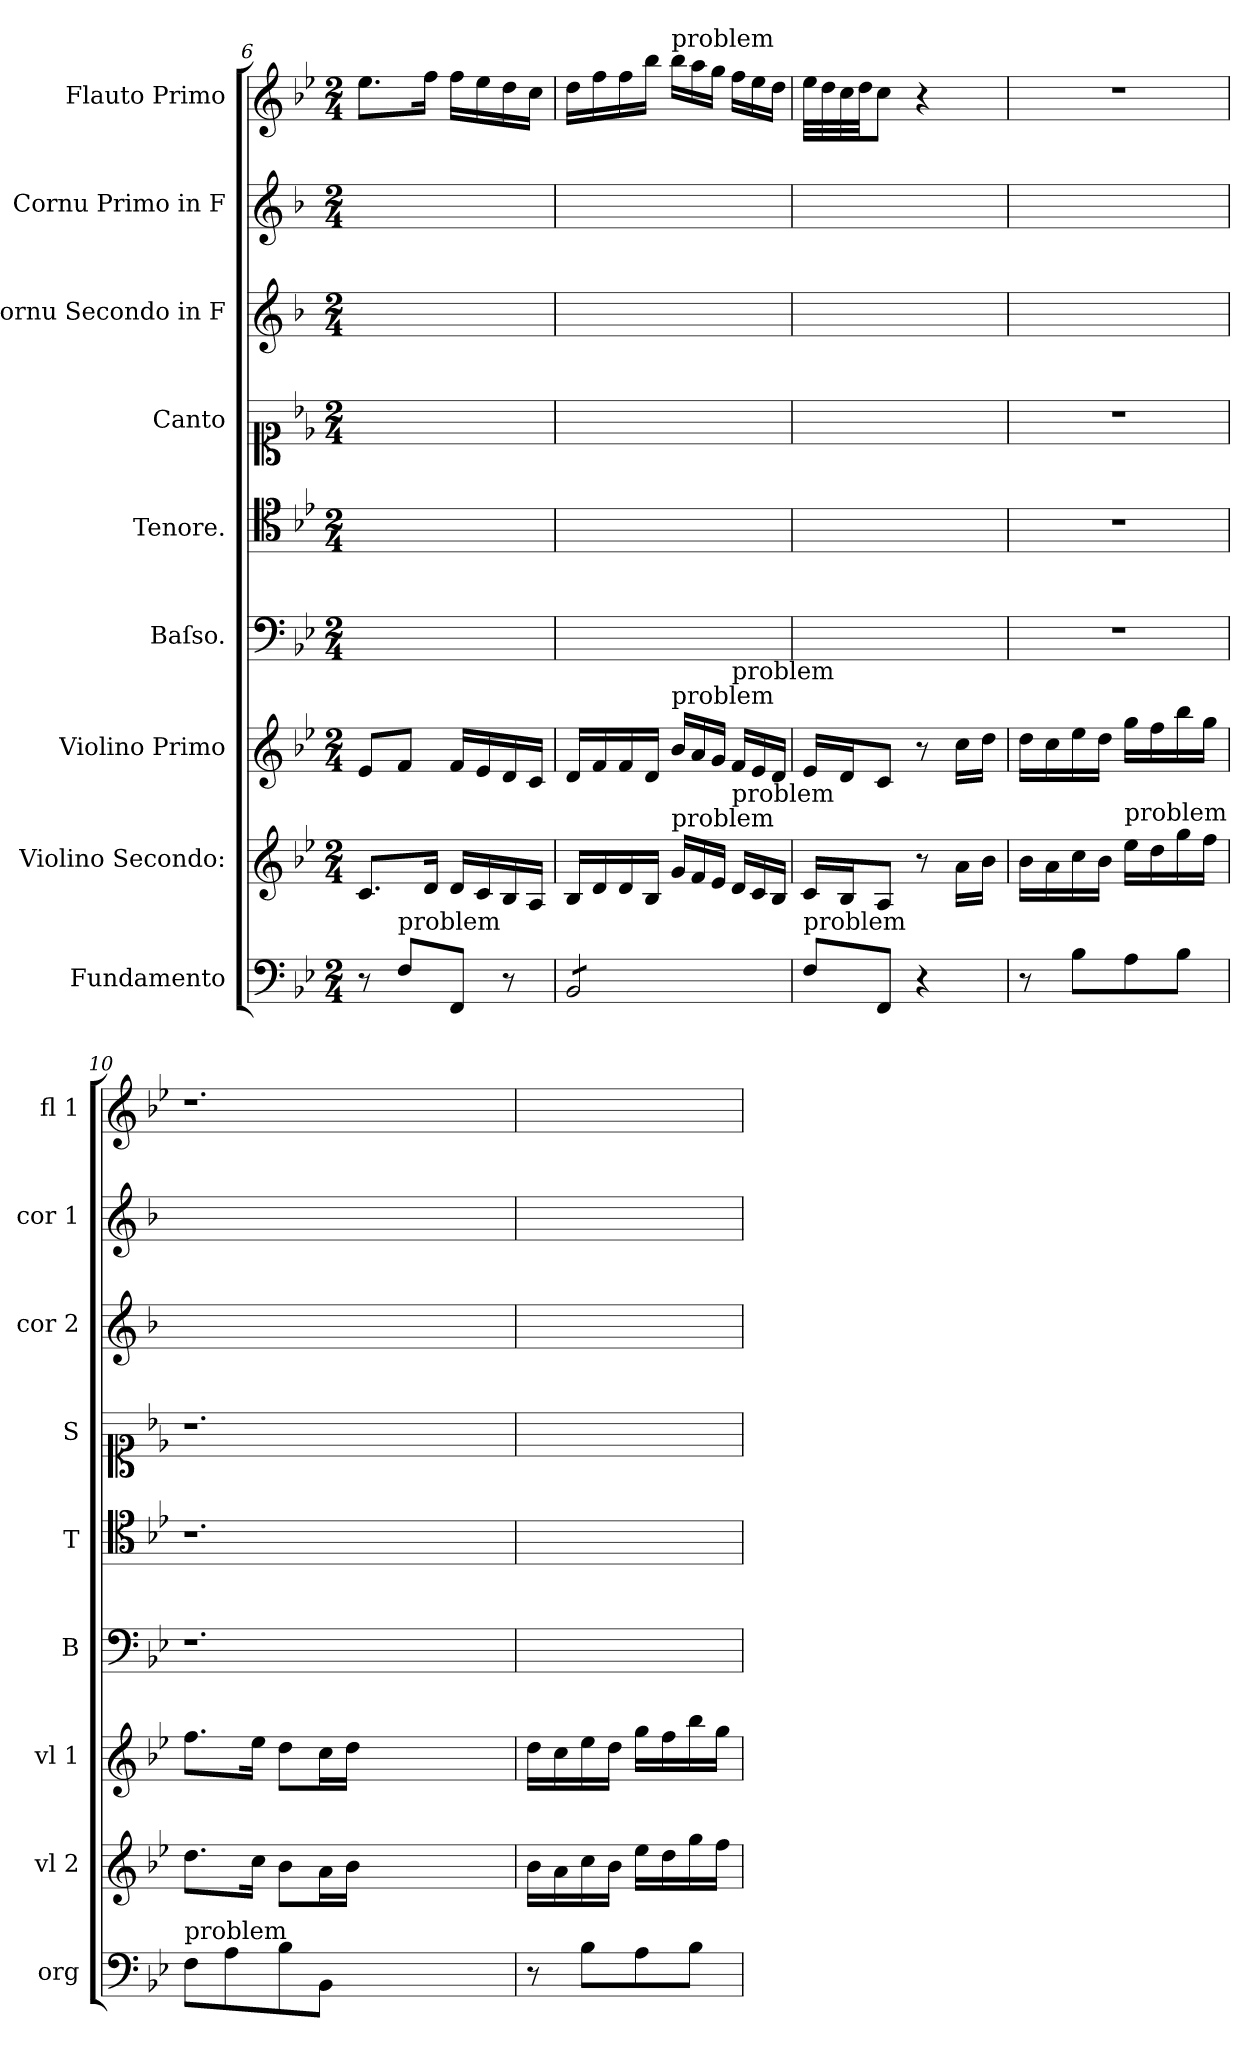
**kern	**kern	**kern	**kern	**kern	**kern	**kern	**kern	**kern
*part9	*part8	*part7	*part6	*part5	*part4	*part3	*part2	*part1
*staff9	*staff8	*staff7	*staff6	*staff5	*staff4	*staff3	*staff2	*staff1
*I"Fundamento	*I"Violino Secondo:	*I"Violino Primo	*I"Baſso.	*I"Tenore.	*I"Canto	*I"Cornu Secondo in F	*I"Cornu Primo in F	*I"Flauto Primo
*I'org	*I'vl 2	*I'vl 1	*I'B	*I'T	*I'S	*I'cor 2	*I'cor 1	*I'fl 1
*clefF4	*clefG2	*clefG2	*clefF4	*clefC4	*clefC1	*clefG2	*clefG2	*clefG2
*	*	*	*	*	*	*ITrd4c7	*ITrd4c7	*
*k[b-e-]	*k[b-e-]	*k[b-e-]	*k[b-e-]	*k[b-e-]	*k[b-e-]	*k[b-e-]	*k[b-e-]	*k[b-e-]
*M2/4	*M2/4	*M2/4	*M2/4	*M2/4	*M2/4	*M2/4	*M2/4	*M2/4
=6	=6	=6	=6	=6	=6	=6	=6	=6
8r	8.c/L	8e-/L	2ryy	2ryy	2ryy	2ryy	2ryy	8.ee-\L
!LO:TX:a:t=problem	!	!	!	!	!	!	!	!
8F\L	.	8f/J	.	.	.	.	.	.
.	16d/Jk	.	.	.	.	.	.	16ff\Jk
8FF/J	16d/LL	16f/LL	.	.	.	.	.	16ff\LL
.	16c/	16e-/	.	.	.	.	.	16ee-\
8r	16B-/	16d/	.	.	.	.	.	16dd\
.	16A/JJ	16c/JJ	.	.	.	.	.	16cc\JJ
=7	=7	=7	=7	=7	=7	=7	=7	=7
*tremolo	*	*	*	*	*	*	*	*
8BB-/L	16B-/LL	16d/LL	2ryy	2ryy	2ryy	2ryy	2ryy	16dd\LL
.	16d/	16f/	.	.	.	.	.	16ff\
8BB-/	16d/	16f/	.	.	.	.	.	16ff\
.	16B-/JJ	16d/JJ	.	.	.	.	.	16bb-\JJ
*	*Xtuplet	*Xtuplet	*	*	*	*	*	*Xtuplet
!	!	!	!	!	!	!	!	!LO:TX:a:t=problem
!	!	!LO:TX:a:t=problem	!	!	!	!	!	!
!	!LO:TX:a:t=problem	!	!	!	!	!	!	!
8BB-/	24g/LL	24b-/LL	.	.	.	.	.	24bb-\LL
.	24f/	24a/	.	.	.	.	.	24aa\
.	24e-/JJ	24g/JJ	.	.	.	.	.	24gg\JJ
!	!	!LO:TX:a:t=problem	!	!	!	!	!	!
!	!LO:TX:a:t=problem	!	!	!	!	!	!	!
8BB-/J	24d/LL	24f/LL	.	.	.	.	.	24ff\LL
*Xtremolo	*	*	*	*	*	*	*	*
.	24c/	24e-/	.	.	.	.	.	24ee-\
.	24B-/JJ	24d/JJ	.	.	.	.	.	24dd\JJ
=8	=8	=8	=8	=8	=8	=8	=8	=8
!LO:TX:a:t=problem	!	!	!	!	!	!	!	!
8F\L	16c/LL	16e-/LL	2ryy	2ryy	2ryy	2ryy	2ryy	32ee-\LLL
.	.	.	.	.	.	.	.	32dd\
.	16B-/J	16d/J	.	.	.	.	.	32cc\
.	.	.	.	.	.	.	.	32dd\JJ
8FF/J	8A/J	8c/J	.	.	.	.	.	8cc\J
4r	8r	8r	.	.	.	.	.	4r
.	16a\LL	16cc\LL	.	.	.	.	.	.
.	16b-\JJ	16dd\JJ	.	.	.	.	.	.
=9	=9	=9	=9	=9	=9	=9	=9	=9
8r	16b-\LL	16dd\LL	2r	2r	2r	2ryy	2ryy	2r
.	16a\	16cc\	.	.	.	.	.	.
8B-\L	16cc\	16ee-\	.	.	.	.	.	.
.	16b-\JJ	16dd\JJ	.	.	.	.	.	.
!	!LO:TX:a:t=problem	!	!	!	!	!	!	!
8A\	16ee-\LL	16gg\LL	.	.	.	.	.	.
.	16dd\	16ff\	.	.	.	.	.	.
8B-\J	16gg\	16bb-\	.	.	.	.	.	.
.	16ff\JJ	16gg\JJ	.	.	.	.	.	.
=10	=10	=10	=10	=10	=10	=10	=10	=10
!LO:TX:a:t=problem	!	!	!	!	!	!	!	!
8F\L	8.dd\L	8.ff\L	1.r	1.r	1.r	2ryy	2ryy	1.r
8A\	.	.	.	.	.	.	.	.
.	16cc\Jk	16ee-\Jk	.	.	.	.	.	.
8B-\	8b-\L	8dd\L	.	.	.	.	.	.
8BB-/J	16a\L	16cc\L	.	.	.	.	.	.
.	16b-\JJ	16dd\JJ	.	.	.	.	.	.
1ryy	1ryy	1ryy	.	.	.	1ryy	1ryy	.
=11	=11	=11	=11	=11	=11	=11	=11	=11
8r	16b-\LL	16dd\LL	2ryy	2ryy	2ryy	2ryy	2ryy	2ryy
.	16a\	16cc\	.	.	.	.	.	.
8B-\L	16cc\	16ee-\	.	.	.	.	.	.
.	16b-\JJ	16dd\JJ	.	.	.	.	.	.
8A\	16ee-\LL	16gg\LL	.	.	.	.	.	.
.	16dd\	16ff\	.	.	.	.	.	.
8B-\J	16gg\	16bb-\	.	.	.	.	.	.
.	16ff\JJ	16gg\JJ	.	.	.	.	.	.
=	=	=	=	=	=	=	=	=
*-	*-	*-	*-	*-	*-	*-	*-	*-
